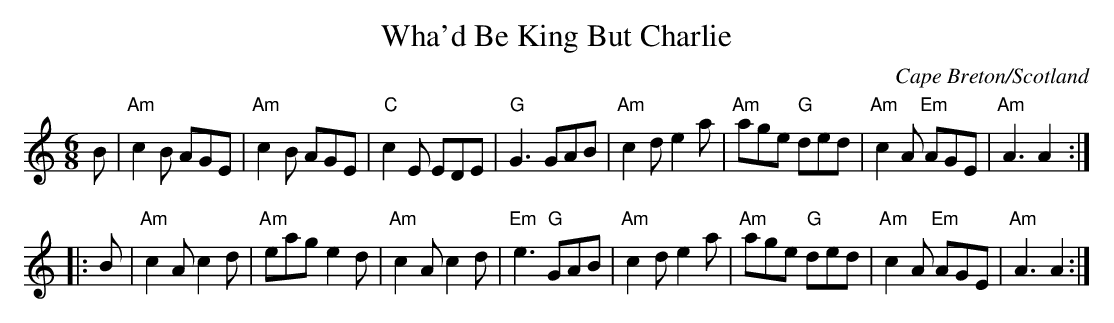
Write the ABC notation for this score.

X:1
T: Wha'd Be King But Charlie
C: Cape Breton/Scotland
M: 6/8
L: 1/8
K: Am
B \
| "Am"c2B AGE | "Am"c2B    AGE |  "C"c2E     EDE |  "G"G3 GAB \
| "Am"c2d e2a | "Am"age "G"ded | "Am"c2A "Em"AGE | "Am"A3 A2 :|
|: B \
| "Am"c2A c2d | "Am"eag    e2d | "Am"c2A     c2d | "Em"e3 "G"GAB \
| "Am"c2d e2a | "Am"age "G"ded | "Am"c2A "Em"AGE | "Am"A3    A2 :|
